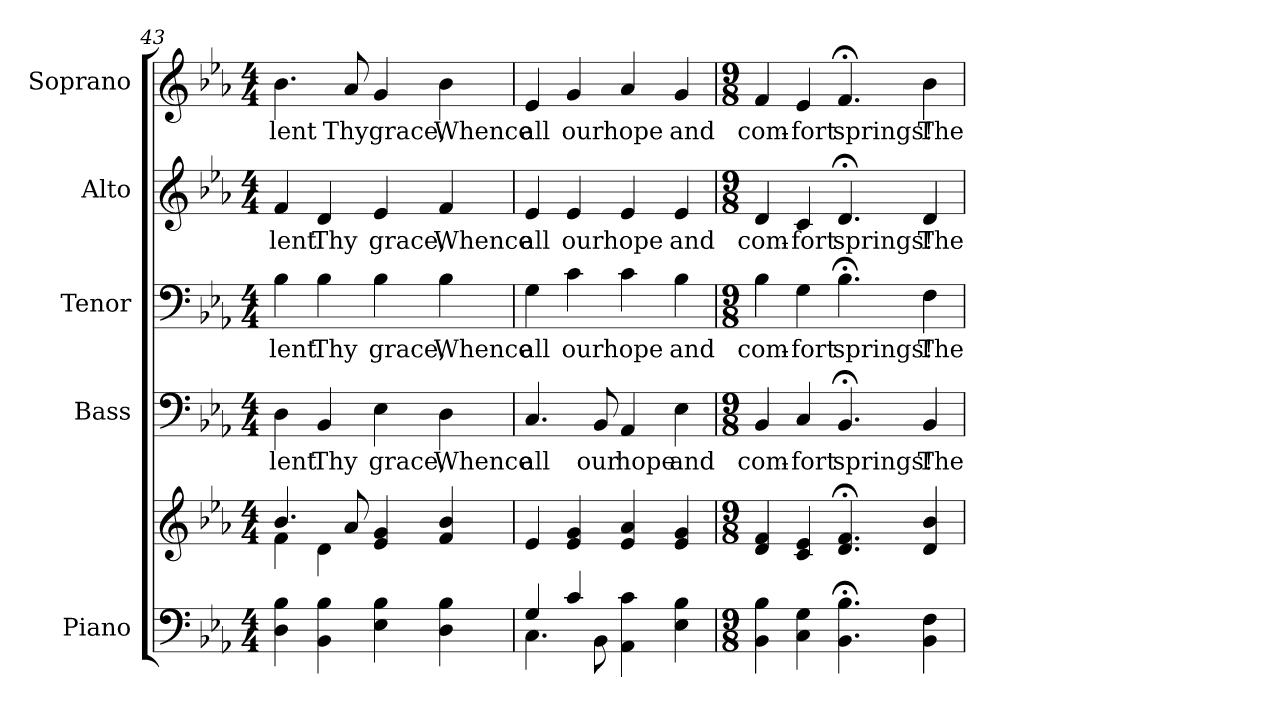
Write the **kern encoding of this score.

**kern	**kern	**kern	**text	**kern	**text	**kern	**text	**kern	**text
*part5	*part5	*part4	*part4	*part3	*part3	*part2	*part2	*part1	*part1
*staff6	*staff5	*staff4	*staff4	*staff3	*staff3	*staff2	*staff2	*staff1	*staff1
*I"Piano	*	*I"Bass	*	*I"Tenor	*	*I"Alto	*	*I"Soprano	*
*I'Pno.	*	*I'B.	*	*I'T.	*	*I'A.	*	*I'S.	*
*clefF4	*clefG2	*clefF4	*	*clefF4	*	*clefG2	*	*clefG2	*
*k[b-e-a-]	*k[b-e-a-]	*k[b-e-a-]	*	*k[b-e-a-]	*	*k[b-e-a-]	*	*k[b-e-a-]	*
*E-:	*E-:	*E-:	*	*E-:	*	*E-:	*	*E-:	*
*M4/4	*M4/4	*M4/4	*	*M4/4	*	*M4/4	*	*M4/4	*
=43	=43	=43	=43	=43	=43	=43	=43	=43	=43
*	*^	*	*	*	*	*	*	*	*
!	!	!	!	!LO:LY:b:color=#000000	!	!	!	!	!	!
!	!	!	!	!	!	!LO:LY:b:color=#000000	!	!	!	!
!	!	!	!	!	!	!	!	!LO:LY:b:color=#000000	!	!
!	!	!	!	!	!	!	!	!	!	!LO:LY:b:color=#000000
4Di\ 4B-i	4.b-i/	4fi\	4Di\	-lent	4B-i\	-lent	4fi/	-lent	4.b-i\	-lent
!	!	!	!	!LO:LY:b:color=#000000	!	!	!	!	!	!
!	!	!	!	!	!	!LO:LY:b:color=#000000	!	!	!	!
!	!	!	!	!	!	!	!	!LO:LY:b:color=#000000	!	!
4BB-i\ 4B-i	.	4di\	4BB-i/	Thy	4B-i\	Thy	4di/	Thy	.	.
!	!	!	!	!	!	!	!	!	!	!LO:LY:b:color=#000000
.	8a-i/	.	.	.	.	.	.	.	8a-i/	Thy
!	!	!	!	!LO:LY:b:color=#000000	!	!	!	!	!	!
!	!	!	!	!	!	!LO:LY:b:color=#000000	!	!	!	!
!	!	!	!	!	!	!	!	!LO:LY:b:color=#000000	!	!
!	!	!	!	!	!	!	!	!	!	!LO:LY:b:color=#000000
4E-i\ 4B-i	4e-i/ 4gi	2ryy	4E-i\	grace,	4B-i\	grace,	4e-i/	grace,	4gi/	grace,
!	!	!	!	!LO:LY:b:color=#000000	!	!	!	!	!	!
!	!	!	!	!	!	!LO:LY:b:color=#000000	!	!	!	!
!	!	!	!	!	!	!	!	!LO:LY:b:color=#000000	!	!
!	!	!	!	!	!	!	!	!	!	!LO:LY:b:color=#000000
4Di\ 4B-i	4fi/ 4b-i	.	4Di\	Whence	4B-i\	Whence	4fi/	Whence	4b-i\	Whence
*	*v	*v	*	*	*	*	*	*	*	*
=44	=44	=44	=44	=44	=44	=44	=44	=44	=44
*^	*	*	*	*	*	*	*	*	*
!	!	!	!	!LO:LY:b:color=#000000	!	!	!	!	!	!
!	!	!	!	!	!	!LO:LY:b:color=#000000	!	!	!	!
!	!	!	!	!	!	!	!	!LO:LY:b:color=#000000	!	!
!	!	!	!	!	!	!	!	!	!	!LO:LY:b:color=#000000
4Gi/	4.Ci\	4e-i/	4.Ci/	all	4Gi\	all	4e-i/	all	4e-i/	all
!	!	!	!	!	!	!LO:LY:b:color=#000000	!	!	!	!
!	!	!	!	!	!	!	!	!LO:LY:b:color=#000000	!	!
!	!	!	!	!	!	!	!	!	!	!LO:LY:b:color=#000000
4ci/	.	4e-i/ 4gi	.	.	4ci\	our	4e-i/	our	4gi/	our
!	!	!	!	!LO:LY:b:color=#000000	!	!	!	!	!	!
.	8BB-i\	.	8BB-i/	our	.	.	.	.	.	.
!	!	!	!	!LO:LY:b:color=#000000	!	!	!	!	!	!
!	!	!	!	!	!	!LO:LY:b:color=#000000	!	!	!	!
!	!	!	!	!	!	!	!	!LO:LY:b:color=#000000	!	!
!	!	!	!	!	!	!	!	!	!	!LO:LY:b:color=#000000
4AA-i\ 4ci	2ryy	4e-i/ 4a-i	4AA-i/	hope	4ci\	hope	4e-i/	hope	4a-i/	hope
!	!	!	!	!LO:LY:b:color=#000000	!	!	!	!	!	!
!	!	!	!	!	!	!LO:LY:b:color=#000000	!	!	!	!
!	!	!	!	!	!	!	!	!LO:LY:b:color=#000000	!	!
!	!	!	!	!	!	!	!	!	!	!LO:LY:b:color=#000000
4E-i\ 4B-i	.	4e-i/ 4gi	4E-i\	and	4B-i\	and	4e-i/	and	4gi/	and
*v	*v	*	*	*	*	*	*	*	*	*
!!LO:PB:g=z
=45	=45	=45	=45	=45	=45	=45	=45	=45	=45
*M9/8	*M9/8	*M9/8	*	*M9/8	*	*M9/8	*	*M9/8	*
!	!	!	!LO:LY:b:color=#000000	!	!	!	!	!	!
!	!	!	!	!	!LO:LY:b:color=#000000	!	!	!	!
!	!	!	!	!	!	!	!LO:LY:b:color=#000000	!	!
!	!	!	!	!	!	!	!	!	!LO:LY:b:color=#000000
4BB-i\ 4B-i	4di/ 4fi	4BB-i/	com-	4B-i\	com-	4di/	com-	4fi/	com-
!	!	!	!LO:LY:b:color=#000000	!	!	!	!	!	!
!	!	!	!	!	!LO:LY:b:color=#000000	!	!	!	!
!	!	!	!	!	!	!	!LO:LY:b:color=#000000	!	!
!	!	!	!	!	!	!	!	!	!LO:LY:b:color=#000000
4Ci\ 4Gi	4ci/ 4e-i	4Ci/	-fort	4Gi\	-fort	4ci/	-fort	4e-i/	-fort
!	!	!	!LO:LY:b:color=#000000	!	!	!	!	!	!
!	!	!	!	!	!LO:LY:b:color=#000000	!	!	!	!
!	!	!	!	!	!	!	!LO:LY:b:color=#000000	!	!
!	!	!	!	!	!	!	!	!	!LO:LY:b:color=#000000
4.BB-i\; 4.B-i;	4.di/; 4.fi;	4.BB-;i/	springs!	4.B-;i\	springs!	4.d;i/	springs!	4.f;i/	springs!
!	!	!	!LO:LY:b:color=#000000	!	!	!	!	!	!
!	!	!	!	!	!LO:LY:b:color=#000000	!	!	!	!
!	!	!	!	!	!	!	!LO:LY:b:color=#000000	!	!
!	!	!	!	!	!	!	!	!	!LO:LY:b:color=#000000
4BB-i\ 4Fi	4di/ 4b-i	4BB-i/	The	4Fi\	The	4di/	The	4b-i\	The
=	=	=	=	=	=	=	=	=	=
*-	*-	*-	*-	*-	*-	*-	*-	*-	*-
